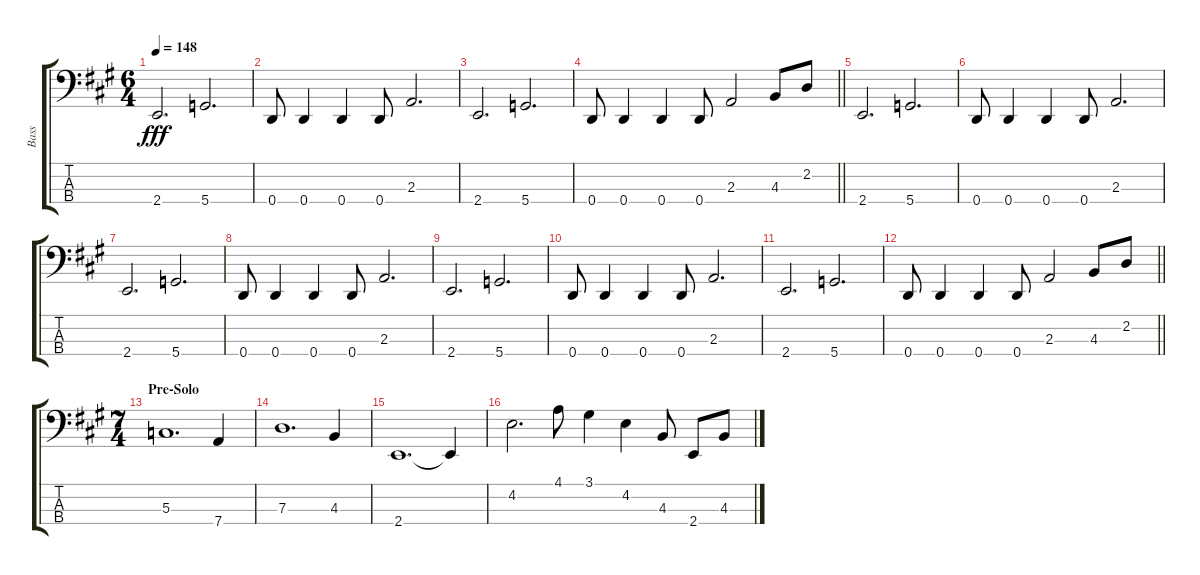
\track ("Bass" "Bass") {instrument electricbasspick}
\staff {score tabs}
\tuning (F2 C2 G1 D1) {hide}
\ts (6 4)
\tempo 148
\clef f4
\ks a
2.4.2{d dy fff} 5.4.2{d} |
0.4.8 0.4.4 0.4.4 0.4.8 2.3.2{d} |
2.4.2{d} 5.4.2{d} |
\barLineRight lightlight
0.4.8 0.4.4 0.4.4 0.4.8 2.3.2 4.3.8 2.2.8 |
2.4.2{d} 5.4.2{d} |
0.4.8 0.4.4 0.4.4 0.4.8 2.3.2{d} |
2.4.2{d} 5.4.2{d} |
0.4.8 0.4.4 0.4.4 0.4.8 2.3.2{d} |
2.4.2{d} 5.4.2{d} |
0.4.8 0.4.4 0.4.4 0.4.8 2.3.2{d} |
2.4.2{d} 5.4.2{d} |
\barLineRight lightlight
0.4.8 0.4.4 0.4.4 0.4.8 2.3.2 4.3.8 2.2.8 |
\ts (7 4)
\section ("" "Pre-Solo")
5.3.1{d} 7.4.4 |
7.3.1{d} 4.3.4 |
2.4.1{d} 2.4{t}.4 |
4.2.2{d} 4.1.8 3.1.4 4.2.4 4.3.8 2.4.8 4.3.8
